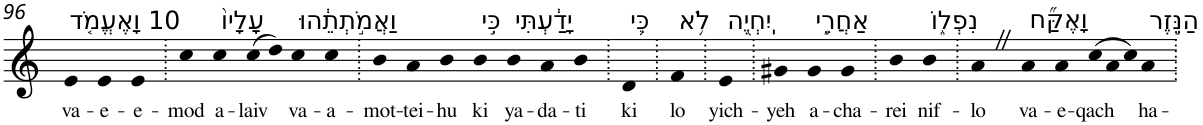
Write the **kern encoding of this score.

**kern	**text
*part1	*part1
*staff1	*staff1
*I"Piano	*
*I'Pno	*
!!LO:PB:g=z
*clefG2	*
*k[]	*
=96	=96
!LO:TX:a:t=10 וָאֶעֱמֹ֤ד	!
!	!LO:LY:b
4e	va-
!	!LO:LY:b
4e	-e-
!	!LO:LY:b
4e	-e-
=97.	=97.
!	!LO:LY:b
4cc	-mod
!LO:TX:a:t=עָלָיו֙	!
!	!LO:LY:b
4cc	a-
!	!LO:LY:b
(>8cc	-laiv
8dd)	.
!LO:TX:a:t=וַאֲמֹ֣תְתֵ֔הוּ	!
!	!LO:LY:b
4cc	va-
!	!LO:LY:b
4cc	-a-
=98.	=98.
!	!LO:LY:b
4b	-mot-
!	!LO:LY:b
4a	-tei-
!	!LO:LY:b
4b	-hu
!LO:TX:a:t=כִּ֣י	!
!	!LO:LY:b
4b	ki
!LO:TX:a:t=יָדַ֔עְתִּי	!
!	!LO:LY:b
4b	ya-
!	!LO:LY:b
4a	-da-
!	!LO:LY:b
4b	-ti
=99.	=99.
!LO:TX:a:t=כִּ֛י	!
!	!LO:LY:b
4d	ki
=100.	=100.
!LO:TX:a:t=לֹ֥א	!
!	!LO:LY:b
4f	lo
=101.	=101.
!LO:TX:a:t=יִֽחְיֶ֖ה	!
!	!LO:LY:b
4e	yich-
=102.	=102.
!	!LO:LY:b
4g#X	-yeh
!LO:TX:a:t=אַחֲרֵ֣י	!
!	!LO:LY:b
4g#	a-
!	!LO:LY:b
4g#	-cha-
=103.	=103.
!	!LO:LY:b
4b	-rei
!LO:TX:a:t=נִפְל֑וֹ	!
!	!LO:LY:b
4b	nif-
=104.	=104.
!	!LO:LY:b
4aZ	-lo
!LO:TX:a:t=וָאֶקַּ֞ח	!
!	!LO:LY:b
4a	va-
!	!LO:LY:b
4a	-e-
*Xtuplet	*
!	!LO:LY:b
(>12cc	-qach
12a	.
12cc)	.
!LO:TX:a:t=הַנֵּ֣זֶר	!
!	!LO:LY:b
4a	ha-
=.	=.
*-	*-
